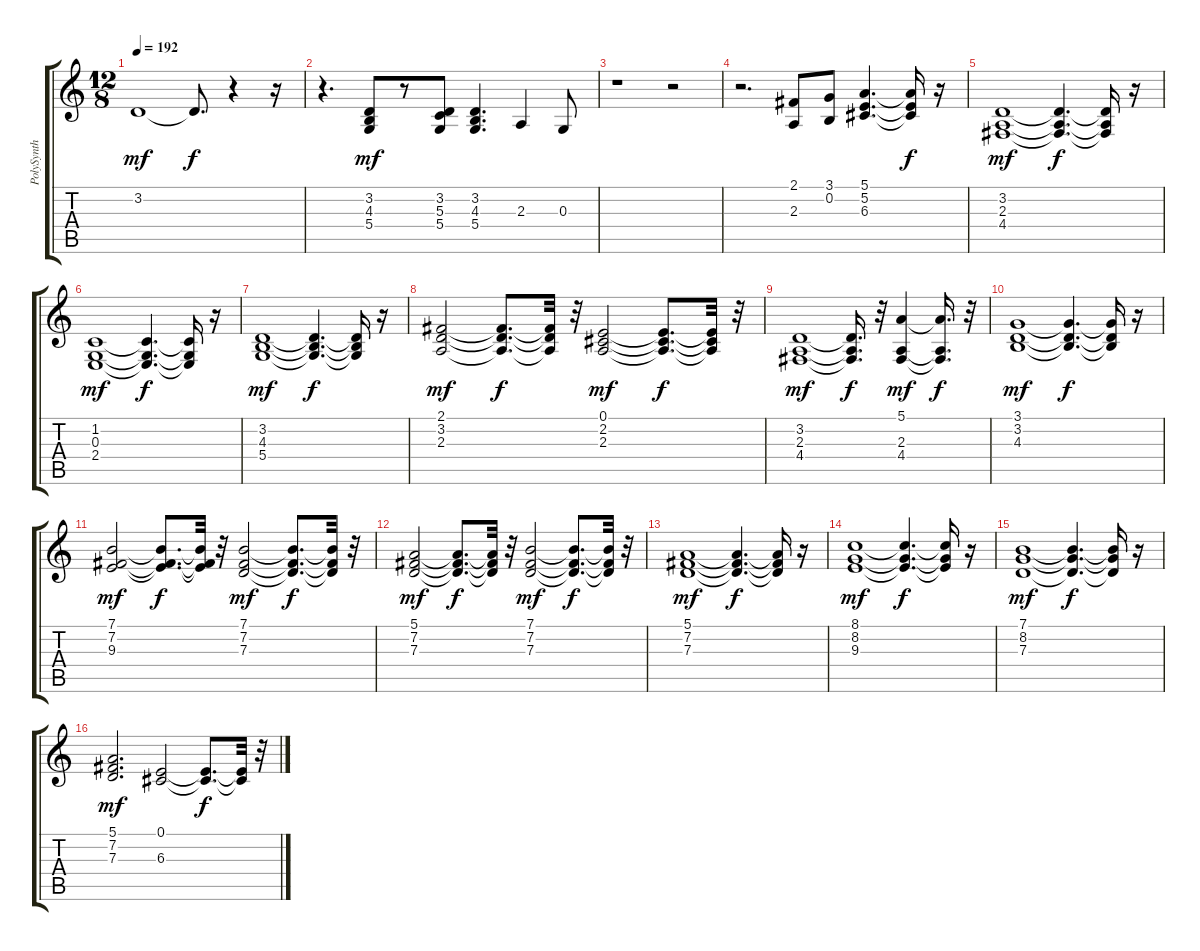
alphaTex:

\track ("PolySynth" "PolySynth") {instrument pad3polysynth}
\staff {score tabs}
\tuning (E4 B3 G3 D3 A2 E2) {hide}
\ts (12 8)
\tempo 192
\clef g2
\ks c
3.2.1{dy mf} 3.2{t}.8{d dy f} r.4 r.16 |
r.4{d} (3.2 4.3 5.4).8{dy mf} r.8 (3.2 5.3 5.4).8 (3.2 4.3 5.4).4{d} 2.3.4 0.3.8 |
r.1 r.2 |
r.2{d} (2.1 2.3).8 (3.1 0.2).8 (5.1 5.2 6.3).4{d} (5.1{t} 5.2{t} 6.3{t}).16{dy f} r.16 |
(3.2 2.3 4.4).1{dy mf} (3.2{t} 2.3{t} 4.4{t}).4{d dy f} (3.2{t} 2.3{t} 4.4{t}).16 r.16 |
(1.2 0.3 2.4).1{dy mf} (1.2{t} 0.3{t} 2.4{t}).4{d dy f} (1.2{t} 0.3{t} 2.4{t}).16 r.16 |
(3.2 4.3 5.4).1{dy mf} (3.2{t} 4.3{t} 5.4{t}).4{d dy f} (3.2{t} 4.3{t} 5.4{t}).16 r.16 |
(2.1 3.2 2.3).2{dy mf} (2.1{t} 3.2{t} 2.3{t}).8{d dy f} (2.1{t} 3.2{t} 2.3{t}).32 r.32 (0.1 2.2 2.3).2{dy mf} (0.1{t} 2.2{t} 2.3{t}).8{d dy f} (0.1{t} 2.2{t} 2.3{t}).32 r.32 |
(3.2 2.3 4.4).1{dy mf} (3.2{t} 2.3{t} 4.4{t}).16{d dy f} r.32 (5.1 2.3 4.4).4{dy mf} (5.1{t} 2.3{t} 4.4{t}).16{d dy f} r.32 |
(3.1 3.2 4.3).1{dy mf} (3.1{t} 3.2{t} 4.3{t}).4{d dy f} (3.1{t} 3.2{t} 4.3{t}).16 r.16 |
(7.1 7.2 9.3).2{dy mf} (7.1{t} 7.2{t} 9.3{t}).8{d dy f} (7.1{t} 7.2{t} 9.3{t}).32 r.32 (7.1 7.2 7.3).2{dy mf} (7.1{t} 7.2{t} 7.3{t}).8{d dy f} (7.1{t} 7.2{t} 7.3{t}).32 r.32 |
(5.1 7.2 7.3).2{dy mf} (5.1{t} 7.2{t} 7.3{t}).8{d dy f} (5.1{t} 7.2{t} 7.3{t}).32 r.32 (7.1 7.2 7.3).2{dy mf} (7.1{t} 7.2{t} 7.3{t}).8{d dy f} (7.1{t} 7.2{t} 7.3{t}).32 r.32 |
(5.1 7.2 7.3).1{dy mf} (5.1{t} 7.2{t} 7.3{t}).4{d dy f} (5.1{t} 7.2{t} 7.3{t}).16 r.16 |
(8.1 8.2 9.3).1{dy mf} (8.1{t} 8.2{t} 9.3{t}).4{d dy f} (8.1{t} 8.2{t} 9.3{t}).16 r.16 |
(7.1 8.2 7.3).1{dy mf} (7.1{t} 8.2{t} 7.3{t}).4{d dy f} (7.1{t} 8.2{t} 7.3{t}).16 r.16 |
(5.1 7.2 7.3).2{d dy mf} (0.1 6.3).2 (0.1{t} 6.3{t}).8{d dy f} (0.1{t} 6.3{t}).32 r.32
